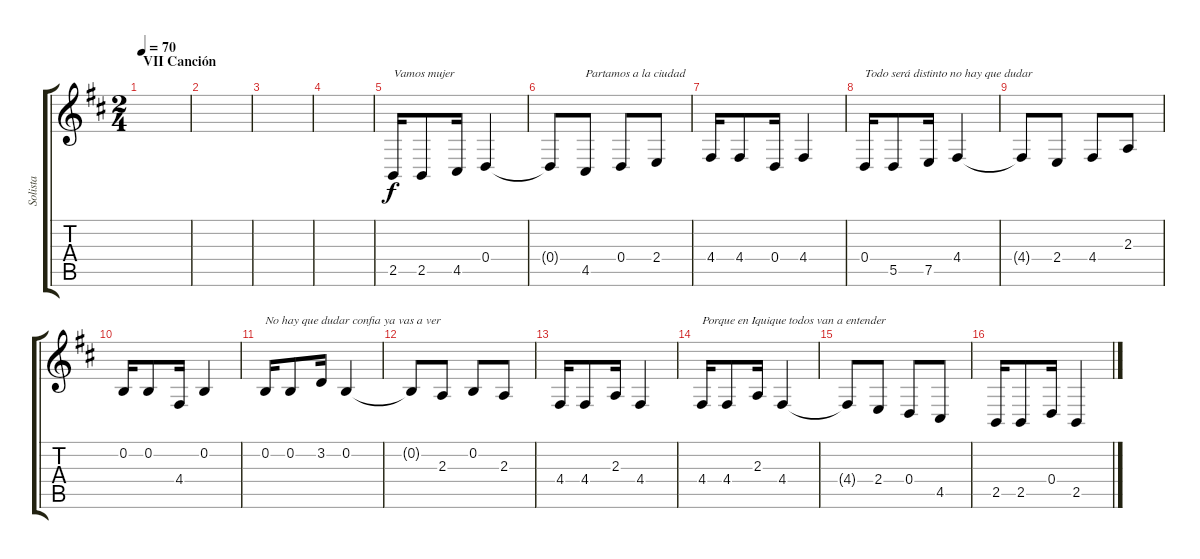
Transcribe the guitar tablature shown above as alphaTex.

\track ("Solista" "Solista") {instrument synthstrings2}
\staff {score tabs}
\tuning (E4 B3 G3 D3 A2 E2) {hide}
\ts (2 4)
\section ("" "VII Canción")
\tempo 70
\clef g2
\ks d
|
|
|
|
2.5.16{txt "Vamos mujer"} 2.5.8 4.5.16 0.4.4 |
0.4{t}.8 4.5.8{txt "Partamos a la ciudad"} 0.4.8 2.4.8 |
4.4.16 4.4.8 0.4.16 4.4.4 |
0.4.16{txt "Todo será distinto no hay que dudar"} 5.5.8 7.5.16 4.4.4 |
4.4{t}.8 2.4.8 4.4.8 2.3.8 |
0.2.16 0.2.8 4.4.16 0.2.4 |
0.2.16{txt "No hay que dudar confia ya vas a ver"} 0.2.8 3.2.16 0.2.4 |
0.2{t}.8 2.3.8 0.2.8 2.3.8 |
4.4.16 4.4.8 2.3.16 4.4.4 |
4.4.16{txt "Porque en Iquique todos van a entender"} 4.4.8 2.3.16 4.4.4 |
4.4{t}.8 2.4.8 0.4.8 4.5.8 |
2.5.16 2.5.8 0.4.16 2.5.4
